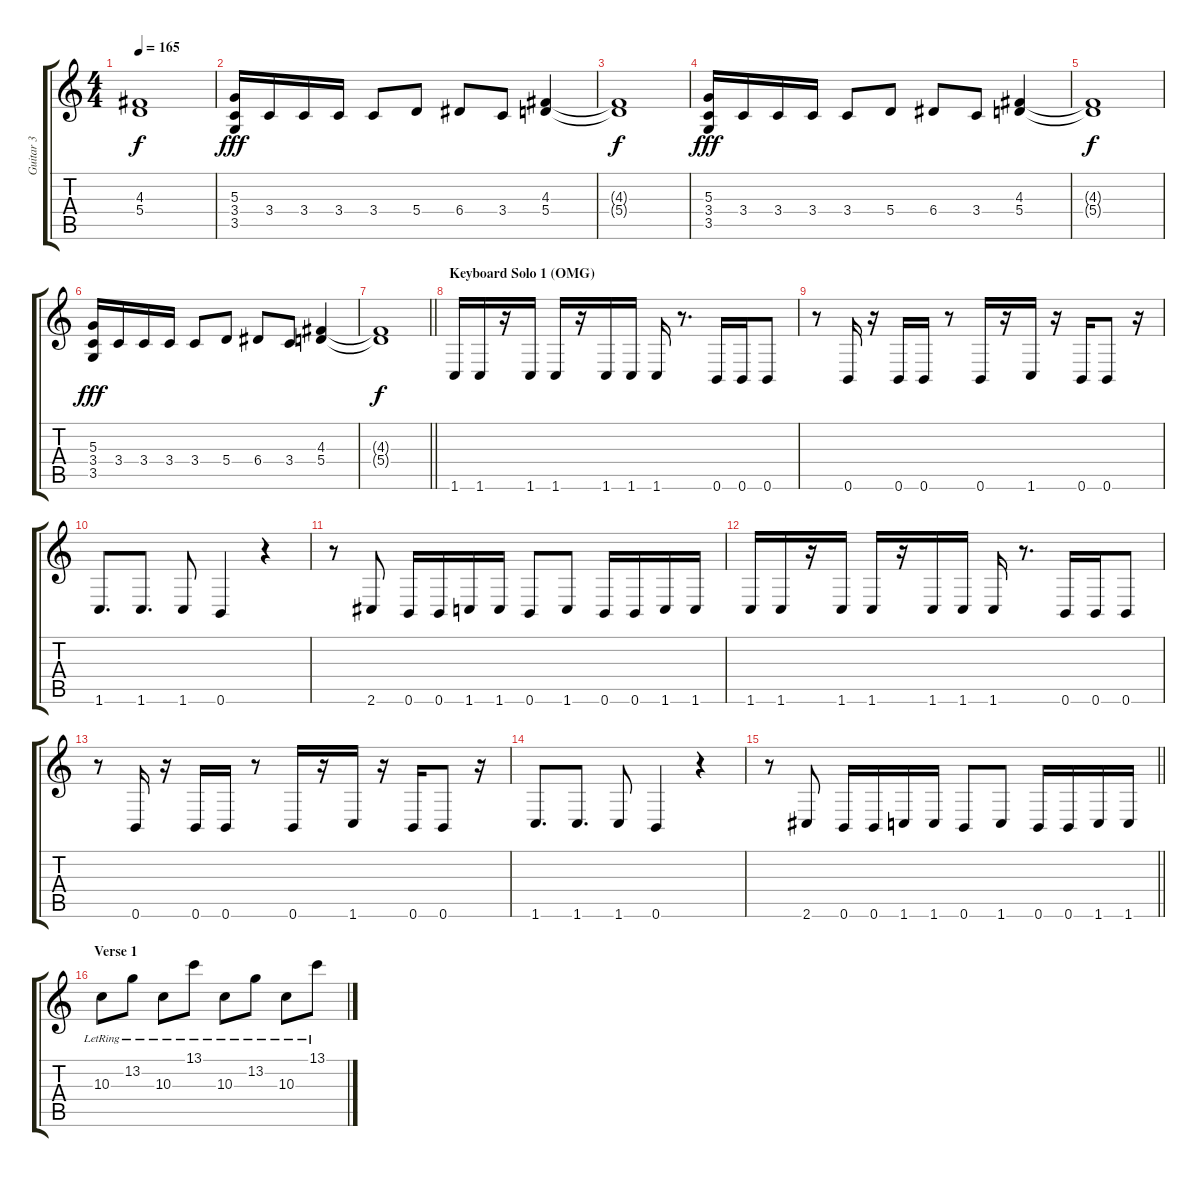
\track ("Guitar 3" "Guitar 3") {instrument distortionguitar}
\staff {score tabs}
\tuning (B3 Gb3 D3 A2 E2 B1) {hide}
\ts (4 4)
\tempo 165
\clef g2
\ks c
(4.3{t} 5.4{t}).1{dy f} |
(5.3 3.4 3.5).16{dy fff} 3.4.16 3.4.16 3.4.16 3.4.8 5.4.8 6.4.8 3.4.8 (4.3 5.4).4 |
(4.3{t} 5.4{t}).1{dy f} |
(5.3 3.4 3.5).16{dy fff} 3.4.16 3.4.16 3.4.16 3.4.8 5.4.8 6.4.8 3.4.8 (4.3 5.4).4 |
(4.3{t} 5.4{t}).1{dy f} |
(5.3 3.4 3.5).16{dy fff} 3.4.16 3.4.16 3.4.16 3.4.8 5.4.8 6.4.8 3.4.8 (4.3 5.4).4 |
\barLineRight lightlight
(4.3{t} 5.4{t}).1{dy f} |
\section ("" "Keyboard Solo 1 (OMG)")
1.6.16 1.6.16 r.16 1.6.16 1.6.16 r.16 1.6.16 1.6.16 1.6.16 r.8{d} 0.6.16 0.6.16 0.6.8 |
r.8 0.6.16 r.16 0.6.16 0.6.16 r.8 0.6.16 r.16 1.6.16 r.16 0.6.16 0.6.8 r.16 |
1.6.8{d} 1.6.8{d} 1.6.8 0.6.4 r.4 |
r.8 2.6.8 0.6.16 0.6.16 1.6.16 1.6.16 0.6.8 1.6.8 0.6.16 0.6.16 1.6.16 1.6.16 |
1.6.16 1.6.16 r.16 1.6.16 1.6.16 r.16 1.6.16 1.6.16 1.6.16 r.8{d} 0.6.16 0.6.16 0.6.8 |
r.8 0.6.16 r.16 0.6.16 0.6.16 r.8 0.6.16 r.16 1.6.16 r.16 0.6.16 0.6.8 r.16 |
1.6.8{d} 1.6.8{d} 1.6.8 0.6.4 r.4 |
\barLineRight lightlight
r.8 2.6.8 0.6.16 0.6.16 1.6.16 1.6.16 0.6.8 1.6.8 0.6.16 0.6.16 1.6.16 1.6.16 |
\section ("" "Verse 1")
10.3{lr}.8{instrument electricguitarclean} 13.2{lr}.8 10.3{lr}.8 13.1{lr}.8 10.3{lr}.8 13.2{lr}.8 10.3{lr}.8 13.1{lr}.8
